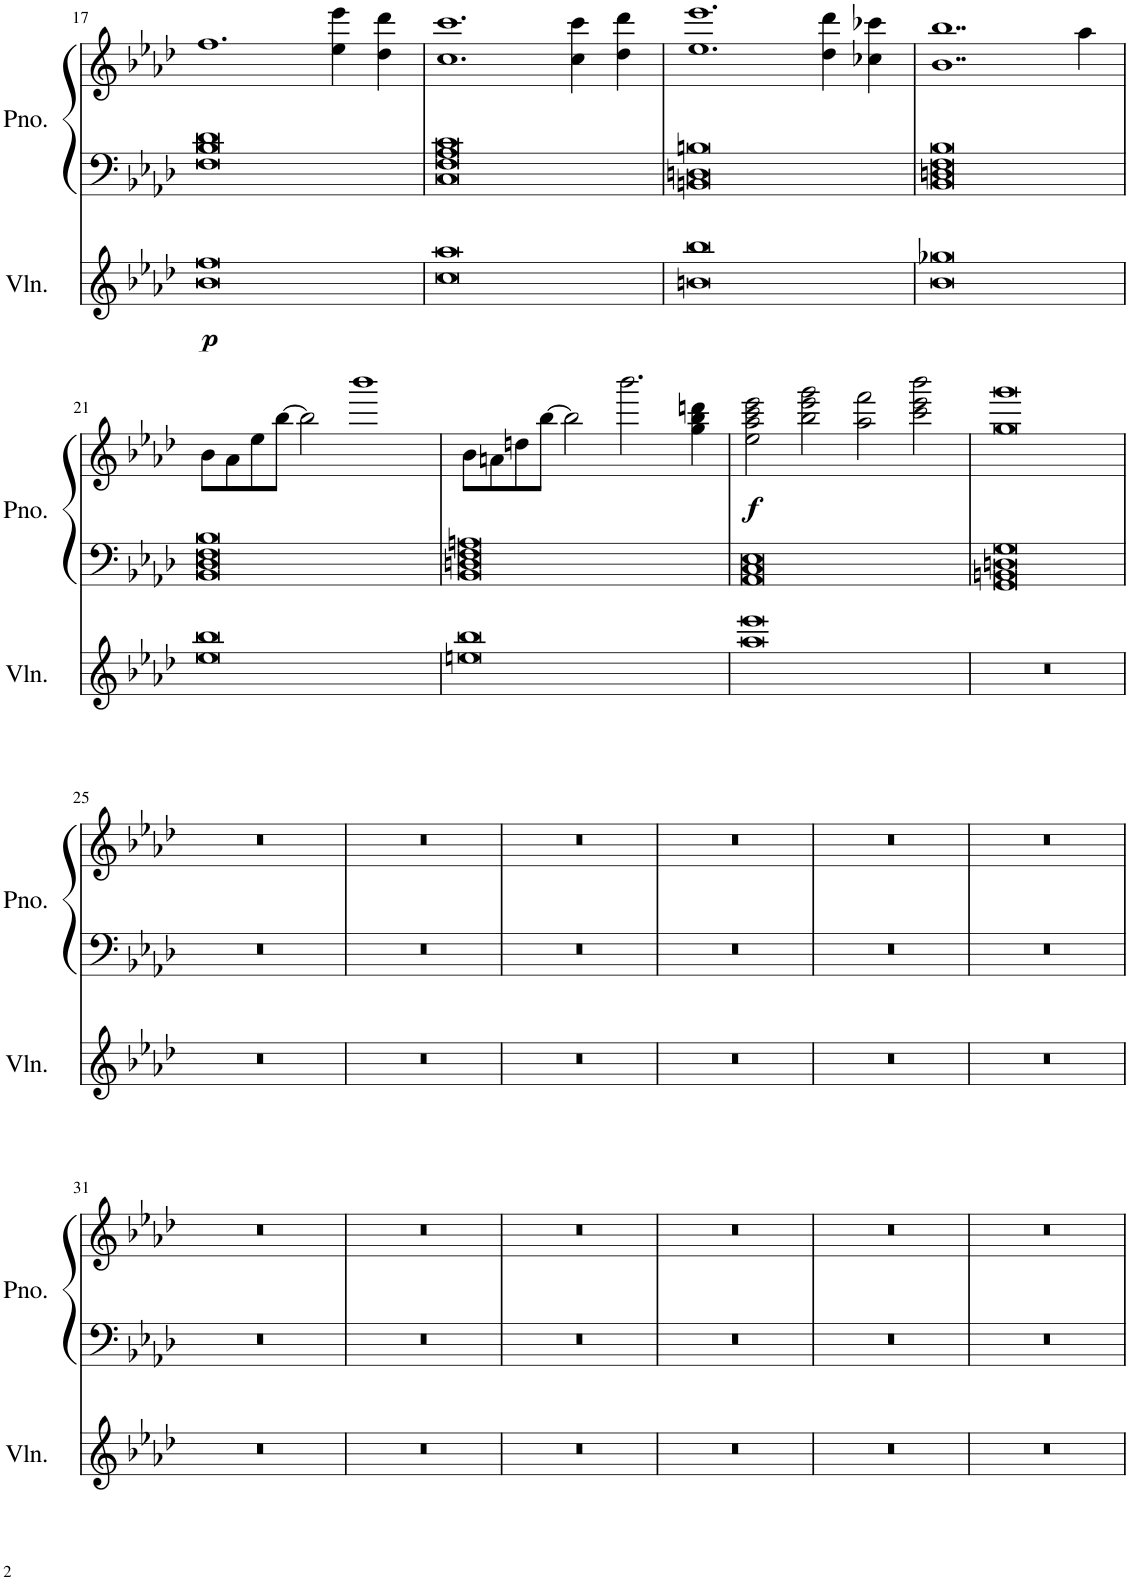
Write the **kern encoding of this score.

**kern	**dynam	**kern	**kern	**dynam
*part2	*part2	*part1	*part1	*part1
*staff3	*staff3	*staff2	*staff1	*staff1/2
*I"Violin	*	*I"Piano	*	*
*I'Vln.	*	*I'Pno.	*	*
!!LO:PB:g=z
*clefG2	*	*clefF4	*clefG2	*
*k[b-e-a-d-]	*	*k[b-e-a-d-]	*k[b-e-a-d-]	*
*M8/4	*	*M8/4	*M8/4	*
=17	=17	=17	=17	=17
!	!LO:DY:b	!	!	!
0b- 0ff	p	0F 0B- 0d-	1.ff	.
.	.	.	4ee-\ 4eee-\	.
.	.	.	4dd-\ 4ddd-\	.
=18	=18	=18	=18	=18
0cc 0aa-	.	0C 0F 0A- 0c	1.cc 1.ccc	.
.	.	.	4cc\ 4ccc\	.
.	.	.	4dd-\ 4ddd-\	.
=19	=19	=19	=19	=19
0bn 0bb-	.	0BBn 0Dn 0Bn	1.ee- 1.eee-	.
.	.	.	4dd-\ 4ddd-\	.
.	.	.	4cc-X\ 4ccc-X\	.
=20	=20	=20	=20	=20
0b- 0gg-X	.	0BB- 0Dn 0F 0B-	1..b- 1..bb-	.
.	.	.	4aa-\	.
!!LO:LB:g=z
=21	=21	=21	=21	=21
0ee- 0bb-	.	0BB- 0D- 0F 0B-	8b-\L	.
.	.	.	8a-\	.
.	.	.	8ee-\	.
.	.	.	[8bb-\J	.
.	.	.	2bb-\]	.
.	.	.	1bbb-	.
=22	=22	=22	=22	=22
0een 0bb-	.	0BB- 0Dn 0F 0An	8b-\L	.
.	.	.	8an\	.
.	.	.	8ddn\	.
.	.	.	[8bb-\J	.
.	.	.	2bb-\]	.
.	.	.	2.bbb-\	.
.	.	.	4gg\ 4bb-\ 4dddn\	.
=23	=23	=23	=23	=23
!	!	!	!	!LO:DY:b
0aa- 0eee-	.	0AA- 0C 0E-	2ee-\ 2aa-\ 2ccc\ 2eee-\	f
.	.	.	2bb-\ 2eee-\ 2ggg\	.
.	.	.	2aa-\ 2fff\	.
.	.	.	2ccc\ 2eee-\ 2bbb-\	.
=24	=24	=24	=24	=24
0r	.	0GG 0BBn 0Dn 0G	0gg 0ggg	.
!!LO:LB:g=z
=25	=25	=25	=25	=25
0r	.	0r	0r	.
=26	=26	=26	=26	=26
0r	.	0r	0r	.
=27	=27	=27	=27	=27
0r	.	0r	0r	.
=28	=28	=28	=28	=28
0r	.	0r	0r	.
=29	=29	=29	=29	=29
0r	.	0r	0r	.
=30	=30	=30	=30	=30
0r	.	0r	0r	.
!!LO:LB:g=z
=31	=31	=31	=31	=31
0r	.	0r	0r	.
=32	=32	=32	=32	=32
0r	.	0r	0r	.
=33	=33	=33	=33	=33
0r	.	0r	0r	.
=34	=34	=34	=34	=34
0r	.	0r	0r	.
=35	=35	=35	=35	=35
0r	.	0r	0r	.
=36	=36	=36	=36	=36
0r	.	0r	0r	.
=	=	=	=	=
*-	*-	*-	*-	*-
